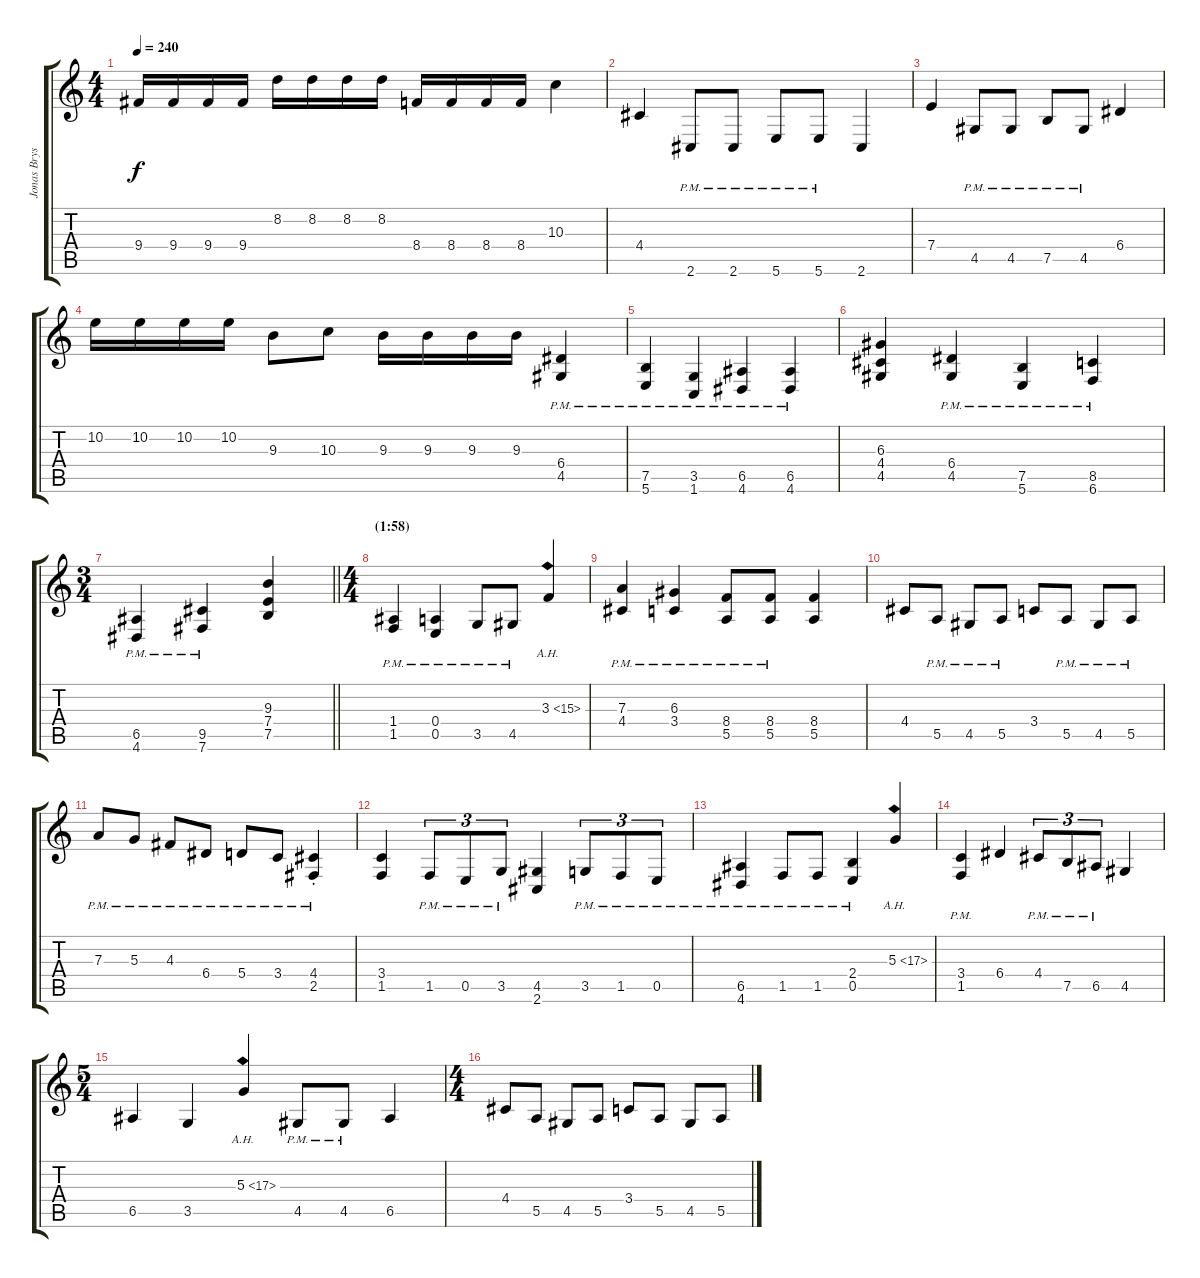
\track ("Jonas Bryssling" "Jonas Brys") {instrument distortionguitar}
\staff {score tabs}
\tuning (B3 Gb3 D3 A2 E2 B1) {hide}
\ts (4 4)
\tempo 240
\clef g2
\ks c
9.4.16{dy f} 9.4.16 9.4.16 9.4.16 8.2.16 8.2.16 8.2.16 8.2.16 8.4.16 8.4.16 8.4.16 8.4.16 10.3.4 |
4.4.4 2.6{pm}.8 2.6{pm}.8 5.6{pm}.8 5.6{pm}.8 2.6.4 |
7.4.4 4.5{pm}.8 4.5{pm}.8 7.5{pm}.8 4.5{pm}.8 6.4.4 |
10.2.16 10.2.16 10.2.16 10.2.16 9.3.8 10.3.8 9.3.16 9.3.16 9.3.16 9.3.16 (6.4{pm} 4.5{pm}).4 |
(7.5{pm} 5.6{pm}).4 (3.5{pm} 1.6{pm}).4 (6.5{pm} 4.6{pm}).4 (6.5{pm} 4.6{pm}).4 |
(6.3 4.4 4.5).4 (6.4{pm} 4.5{pm}).4 (7.5{pm} 5.6{pm}).4 (8.5{pm} 6.6{pm}).4 |
\ts (3 4)
\barLineRight lightlight
(6.5{pm} 4.6{pm}).4 (9.5{pm} 7.6{pm}).4 (9.3 7.4 7.5).4 |
\ts (4 4)
\section ("" "(1:58)")
(1.4{pm} 1.5{pm}).4 (0.4{pm} 0.5{pm}).4 3.5{pm}.8 4.5{pm}.8 3.3{ah 12}.4 |
(7.3{pm} 4.4{pm}).4 (6.3{pm} 3.4{pm}).4 (8.4{pm} 5.5{pm}).8 (8.4{pm} 5.5{pm}).8 (8.4 5.5).4 |
4.4.8 5.5{pm}.8 4.5{pm}.8 5.5{pm}.8 3.4.8 5.5{pm}.8 4.5{pm}.8 5.5{pm}.8 |
7.3{pm}.8 5.3{pm}.8 4.3{pm}.8 6.4{pm}.8 5.4{pm}.8 3.4{pm}.8 (4.4{pm} 2.5{st}).4 |
(3.4 1.5).4 1.5{pm}.8{tu (3 2)} 0.5{pm}.8{tu (3 2)} 3.5{pm}.8{tu (3 2)} (4.5 2.6).4 3.5{pm}.8{tu (3 2)} 1.5{pm}.8{tu (3 2)} 0.5{pm}.8{tu (3 2)} |
(6.5{pm} 4.6{pm}).4 1.5{pm}.8 1.5{pm}.8 (2.4{pm} 0.5{pm}).4 5.3{ah 12}.4 |
(3.4{pm} 1.5{pm}).4 6.4.4 4.4{pm}.8{tu (3 2)} 7.5{pm}.8{tu (3 2)} 6.5{pm}.8{tu (3 2)} 4.5.4 |
\ts (5 4)
6.5.4 3.5.4 5.3{ah 12}.4 4.5{pm}.8 4.5{pm}.8 6.5.4 |
\ts (4 4)
4.4.8 5.5.8 4.5.8 5.5.8 3.4.8 5.5.8 4.5.8 5.5.8
